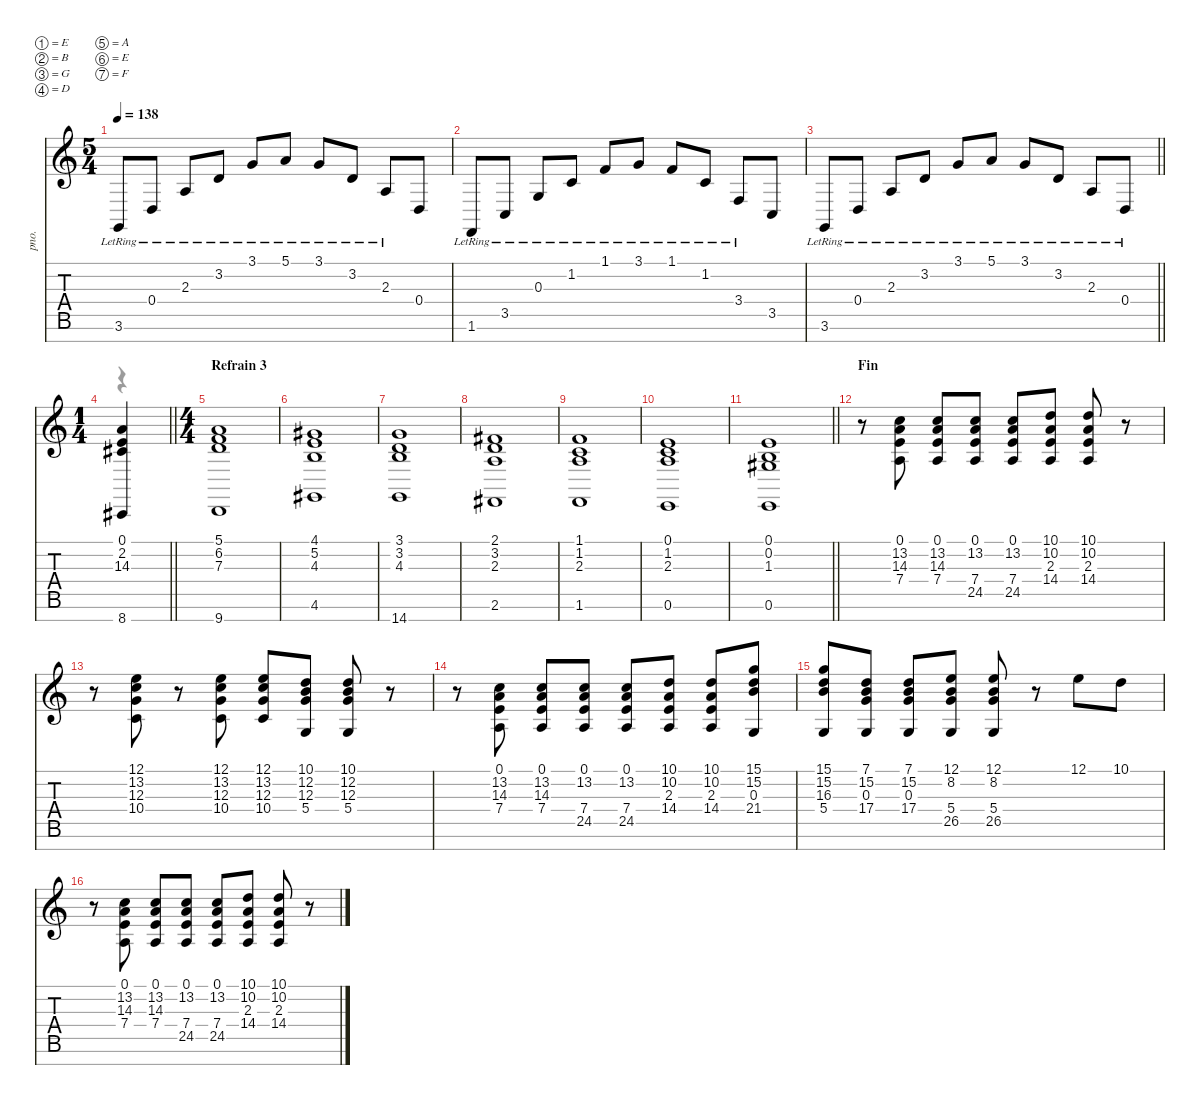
\defaultSystemsLayout 4
\hideDynamics
\bracketExtendMode nobrackets
\track ("Clavier" "pno.") {instrument acousticgrandpiano}
\staff {score tabs}
\tuning (E4 B3 G3 D3 A2 E2 F1)
\voice
\ts (5 4)
\tempo 138
\clef g2
\ks aminor
3.6{lr}.8{dy f beam Up} 0.4{lr}.8{beam Up} 2.3{lr}.8{beam Up} 3.2{lr}.8{beam Up} 3.1{lr}.8{beam Up} 5.1{lr}.8{beam Up} 3.1{lr}.8{beam Up} 3.2{lr}.8{beam Up} 2.3{lr}.8{beam Up} 0.4.8{beam Up} |
1.6{lr}.8{beam Up} 3.5{lr}.8{beam Up} 0.3{lr}.8{beam Up} 1.2{lr}.8{beam Up} 1.1{lr}.8{beam Up} 3.1{lr}.8{beam Up} 1.1{lr}.8{beam Up} 1.2{lr}.8{beam Up} 3.4{lr}.8{beam Up} 3.5.8{beam Up} |
\barLineRight lightlight
3.6{lr}.8{beam Up} 0.4{lr}.8{beam Up} 2.3{lr}.8{beam Up} 3.2{lr}.8{beam Up} 3.1{lr}.8{beam Up} 5.1{lr}.8{beam Up} 3.1{lr}.8{beam Up} 3.2{lr}.8{beam Up} 2.3{lr}.8{beam Up} 0.4{lr}.8{beam Up} |
\ts (1 4)
\beaming (8 2)
\barLineRight lightlight
(0.1 2.2{acc #} 14.3 8.7{acc #}).4{beam Up} |
\ts (4 4)
\beaming (8 2 2 2 2)
\section ("" "Refrain 3")
(5.1 6.2 7.3 9.7).1{beam Up} |
(4.1{acc #} 5.2 4.3 4.6{acc #}).1{beam Up} |
(3.1 3.2 4.3 14.7).1{beam Up} |
(2.1{acc #} 3.2 2.3 2.6{acc #}).1{beam Up} |
(1.1 1.2 2.3 1.6).1{beam Up} |
(0.1 1.2 2.3 0.6).1{beam Up} |
\barLineRight lightlight
(0.1 0.2 1.3{acc #} 0.6).1{beam Up} |
\section ("" "Fin")
r.8{beam Down} (0.1 13.2 14.3 7.4).8{beam Up} (0.1 13.2 14.3 7.4).8{beam Up} (0.1 13.2 7.4 24.5).8{beam Up} (0.1 13.2 7.4 24.5).8{beam Up} (10.1 10.2 2.3 14.4).8{dy mf beam Up} (10.1 10.2 2.3 14.4).8{beam Up} r.8{beam Down} |
r.8{beam Down} (12.1 13.2 12.3 10.4).8{beam Up} r.8{beam Down} (12.1 13.2 12.3 10.4).8{beam Up} (12.1 13.2 12.3 10.4).8{beam Up} (10.1 12.2 12.3 5.4).8{beam Up} (10.1 12.2 12.3 5.4).8{beam Up} r.8{beam Down} |
r.8{beam Down} (0.1 13.2 14.3 7.4).8{dy f beam Up} (0.1 13.2 14.3 7.4).8{beam Up} (0.1 13.2 7.4 24.5).8{beam Up} (0.1 13.2 7.4 24.5).8{beam Up} (10.1 10.2 2.3 14.4).8{dy mf beam Up} (10.1 10.2 2.3 14.4).8{beam Up} (15.1 15.2 0.3 21.4).8{dy f beam Up} |
(15.1 15.2 16.3 5.4).8{beam Up} (7.1 15.2 0.3 17.4).8{beam Up} (7.1 15.2 0.3 17.4).8{beam Up} (12.1 8.2 5.4 26.5).8{beam Up} (12.1 8.2 5.4 26.5).8{beam Up} r.8{beam Down} 12.1.8{beam Down} 10.1.8{beam Down} |
r.8{beam Down} (0.1 13.2 14.3 7.4).8{beam Up} (0.1 13.2 14.3 7.4).8{beam Up} (0.1 13.2 7.4 24.5).8{beam Up} (0.1 13.2 7.4 24.5).8{beam Up} (10.1 10.2 2.3 14.4).8{dy mf beam Up} (10.1 10.2 2.3 14.4).8{beam Up} r.8{beam Down}
\voice
\clef g2
\ottava regular
\simile none
\ks aminor
|
|
\barLineRight lightlight
|
\barLineRight lightlight
r.4{beam Down} |
|
|
|
|
|
|
\barLineRight lightlight
|
|
|
|
|
